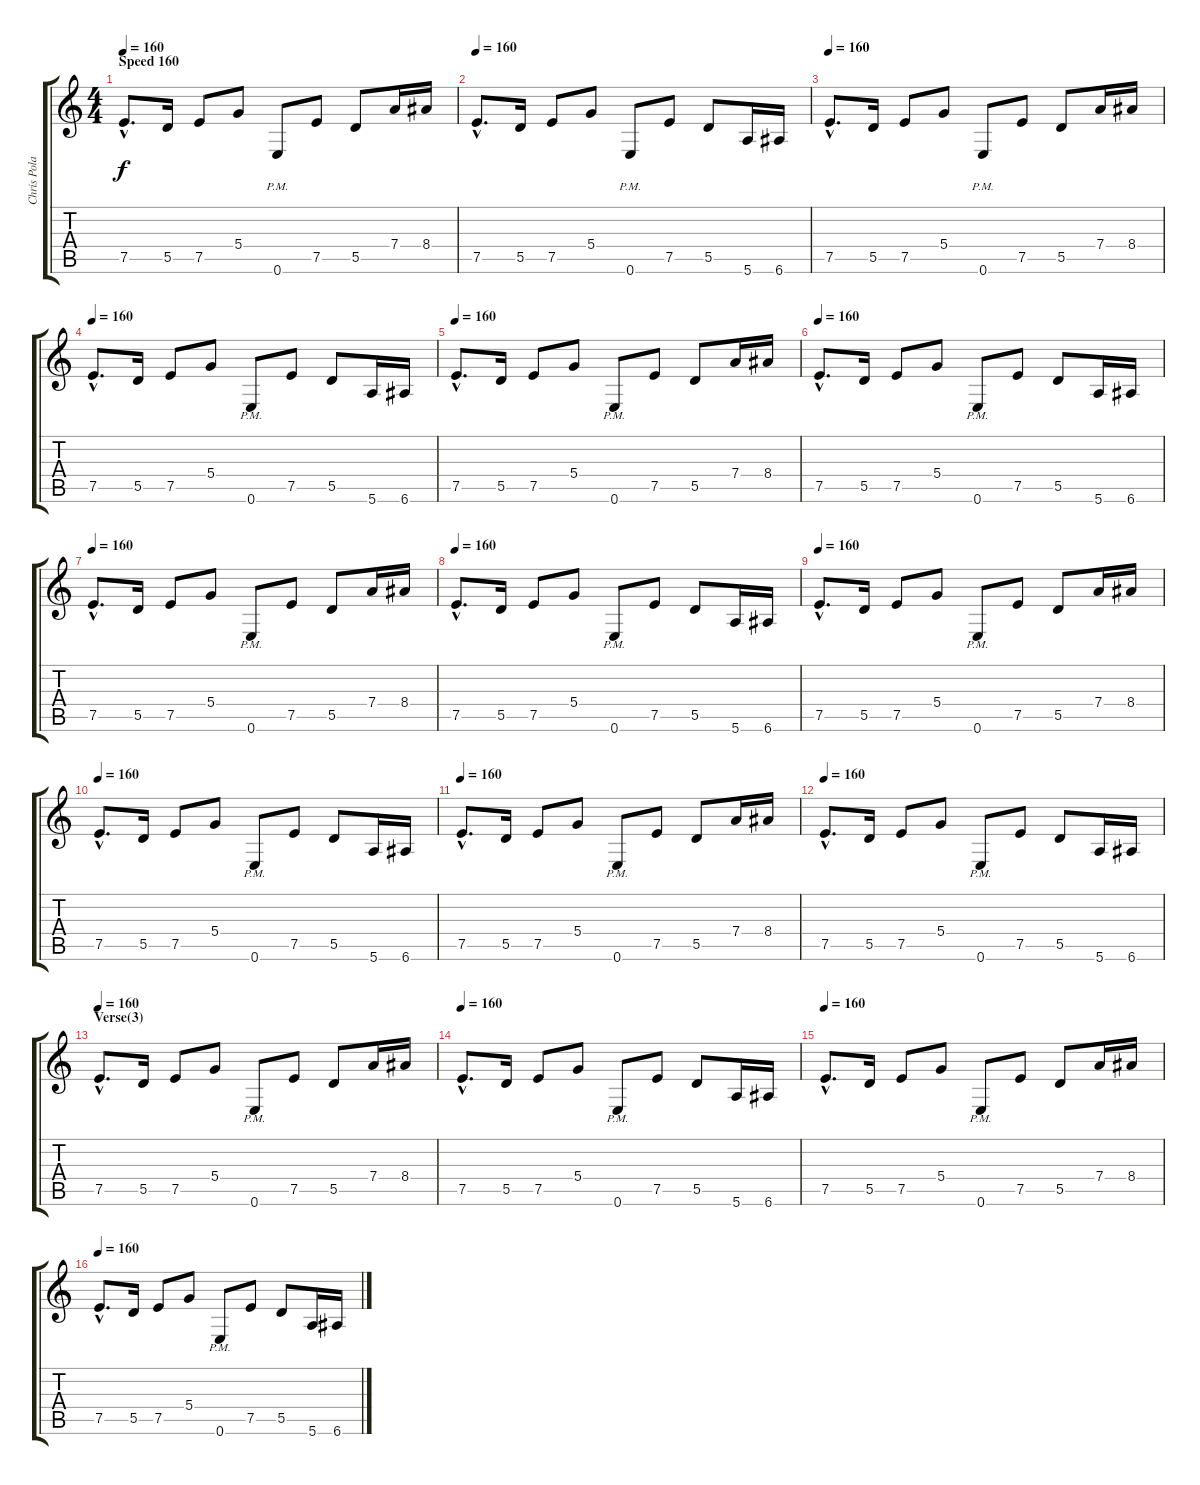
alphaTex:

\track ("Chris Poland (Guitar 2)" "Chris Pola") {instrument overdrivenguitar}
\staff {score tabs}
\tuning (E4 B3 G3 D3 A2 E2) {hide}
\ts (4 4)
\section ("" "Speed 160")
\tempo 160
\clef g2
\ks c
7.5{hac}.8{d dy f} 5.5.16 7.5.8 5.4.8 0.6{pm}.8 7.5.8 5.5.8 7.4.16 8.4.16 |
\tempo 160
7.5{hac}.8{d} 5.5.16 7.5.8 5.4.8 0.6{pm}.8 7.5.8 5.5.8 5.6.16 6.6.16 |
\tempo 160
7.5{hac}.8{d} 5.5.16 7.5.8 5.4.8 0.6{pm}.8 7.5.8 5.5.8 7.4.16 8.4.16 |
\tempo 160
7.5{hac}.8{d} 5.5.16 7.5.8 5.4.8 0.6{pm}.8 7.5.8 5.5.8 5.6.16 6.6.16 |
\tempo 160
7.5{hac}.8{d} 5.5.16 7.5.8 5.4.8 0.6{pm}.8 7.5.8 5.5.8 7.4.16 8.4.16 |
\tempo 160
7.5{hac}.8{d} 5.5.16 7.5.8 5.4.8 0.6{pm}.8 7.5.8 5.5.8 5.6.16 6.6.16 |
\tempo 160
7.5{hac}.8{d} 5.5.16 7.5.8 5.4.8 0.6{pm}.8 7.5.8 5.5.8 7.4.16 8.4.16 |
\tempo 160
7.5{hac}.8{d} 5.5.16 7.5.8 5.4.8 0.6{pm}.8 7.5.8 5.5.8 5.6.16 6.6.16 |
\tempo 160
7.5{hac}.8{d} 5.5.16 7.5.8 5.4.8 0.6{pm}.8 7.5.8 5.5.8 7.4.16 8.4.16 |
\tempo 160
7.5{hac}.8{d} 5.5.16 7.5.8 5.4.8 0.6{pm}.8 7.5.8 5.5.8 5.6.16 6.6.16 |
\tempo 160
7.5{hac}.8{d} 5.5.16 7.5.8 5.4.8 0.6{pm}.8 7.5.8 5.5.8 7.4.16 8.4.16 |
\tempo 160
7.5{hac}.8{d} 5.5.16 7.5.8 5.4.8 0.6{pm}.8 7.5.8 5.5.8 5.6.16 6.6.16 |
\section ("" "Verse(3)")
\tempo 160
7.5{hac}.8{d} 5.5.16 7.5.8 5.4.8 0.6{pm}.8 7.5.8 5.5.8 7.4.16 8.4.16 |
\tempo 160
7.5{hac}.8{d} 5.5.16 7.5.8 5.4.8 0.6{pm}.8 7.5.8 5.5.8 5.6.16 6.6.16 |
\tempo 160
7.5{hac}.8{d} 5.5.16 7.5.8 5.4.8 0.6{pm}.8 7.5.8 5.5.8 7.4.16 8.4.16 |
\tempo 160
7.5{hac}.8{d} 5.5.16 7.5.8 5.4.8 0.6{pm}.8 7.5.8 5.5.8 5.6.16 6.6.16
